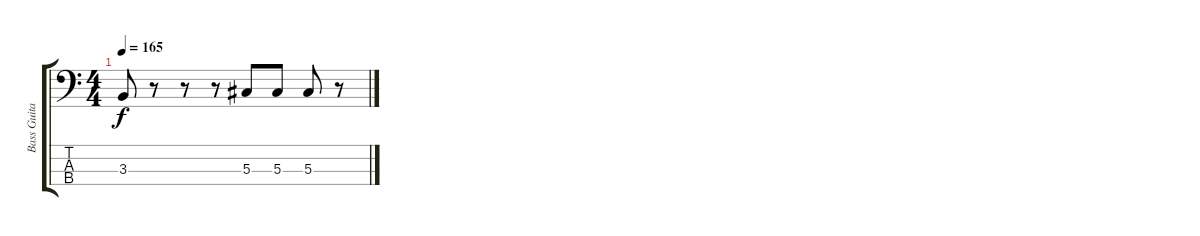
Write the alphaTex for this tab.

\track ("Bass Guitar" "Bass Guita") {instrument electricbasspick}
\staff {score tabs}
\tuning (Gb2 Db2 Ab1 Db1) {hide}
\ts (4 4)
\tempo 165
\clef f4
\ks c
3.3.8{dy f} r.8 r.8 r.8 5.3.8 5.3.8 5.3.8 r.8
